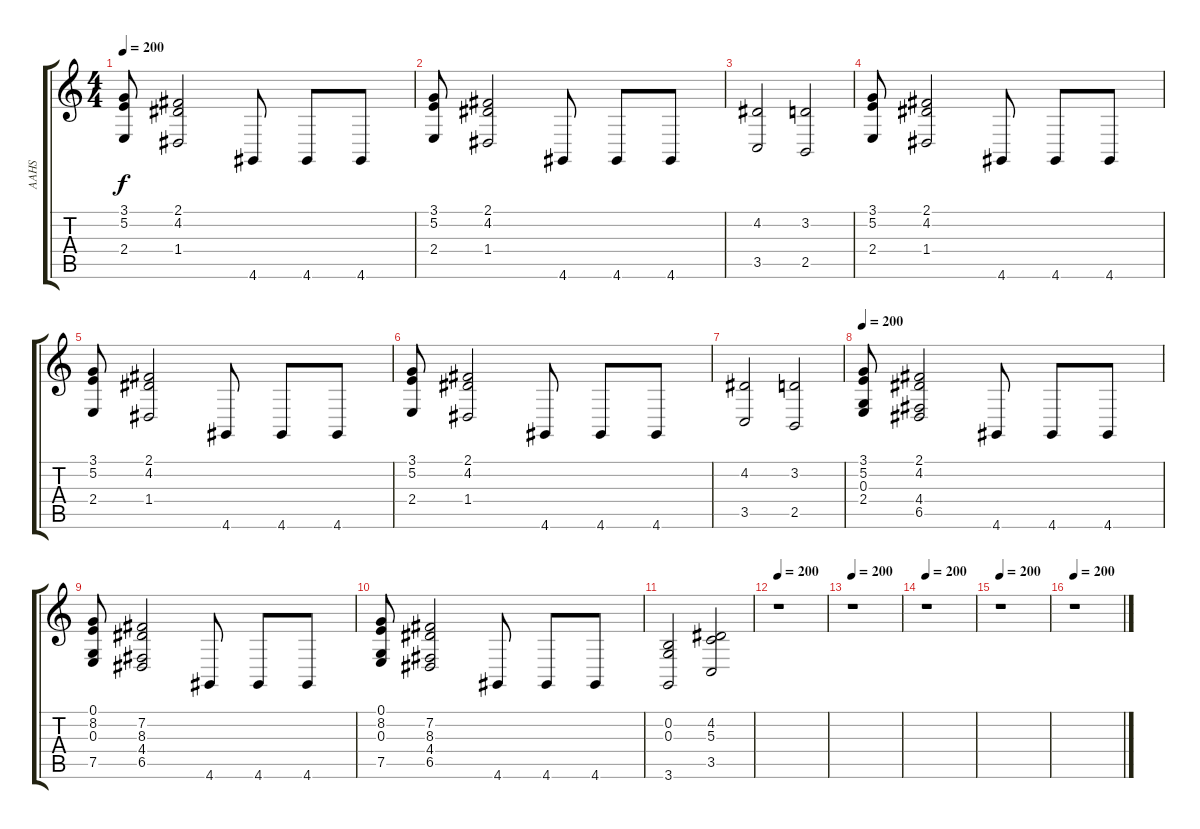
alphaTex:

\track ("AAHS" "AAHS") {instrument stringensemble1}
\staff {score tabs}
\tuning (E4 B3 G3 D3 A2 E2) {hide}
\ts (4 4)
\tempo 200
\clef g2
\ks c
(3.1 5.2 2.4).8{dy f} (2.1 4.2 1.4).2 4.6.8 4.6.8 4.6.8 |
(3.1 5.2 2.4).8 (2.1 4.2 1.4).2 4.6.8 4.6.8 4.6.8 |
(4.2 3.5).2 (3.2 2.5).2 |
(3.1 5.2 2.4).8 (2.1 4.2 1.4).2 4.6.8 4.6.8 4.6.8 |
(3.1 5.2 2.4).8 (2.1 4.2 1.4).2 4.6.8 4.6.8 4.6.8 |
(3.1 5.2 2.4).8 (2.1 4.2 1.4).2 4.6.8 4.6.8 4.6.8 |
(4.2 3.5).2 (3.2 2.5).2 |
\tempo 200
(3.1 5.2 0.3 2.4).8 (2.1 4.2 4.4 6.5).2 4.6.8 4.6.8 4.6.8 |
(0.1 8.2 0.3 7.5).8 (7.2 8.3 4.4 6.5).2 4.6.8 4.6.8 4.6.8 |
(0.1 8.2 0.3 7.5).8 (7.2 8.3 4.4 6.5).2 4.6.8 4.6.8 4.6.8 |
(0.2 0.3 3.6).2 (4.2 5.3 3.5).2 |
\tempo 200
r.1 |
\tempo 200
r.1 |
\tempo 200
r.1 |
\tempo 200
r.1 |
\tempo 200
r.1
